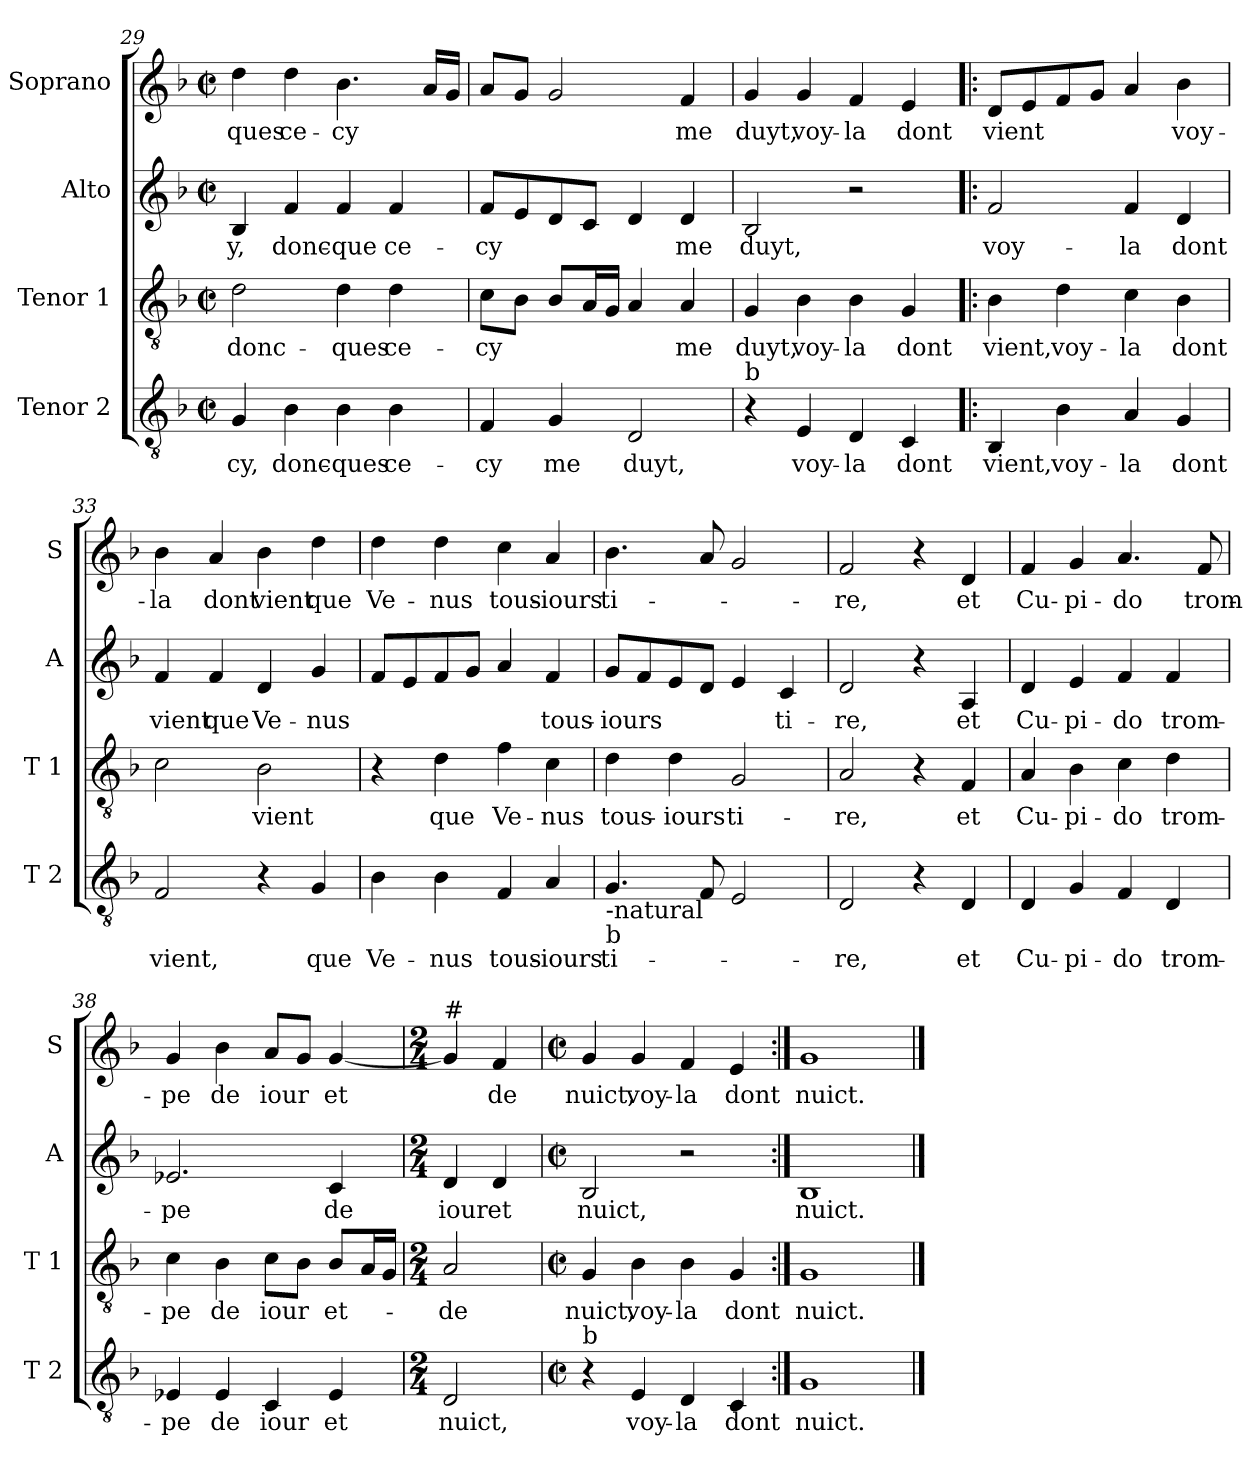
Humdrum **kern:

**kern	**text	**kern	**text	**kern	**text	**kern	**text
*part4	*part4	*part3	*part3	*part2	*part2	*part1	*part1
*staff4	*staff4	*staff3	*staff3	*staff2	*staff2	*staff1	*staff1
*I"Tenor 2	*	*I"Tenor 1	*	*I"Alto	*	*I"Soprano	*
*I'T 2	*	*I'T 1	*	*I'A	*	*I'S	*
*clefGv2	*	*clefGv2	*	*clefG2	*	*clefG2	*
*k[b-]	*	*k[b-]	*	*k[b-]	*	*k[b-]	*
*F:	*	*F:	*	*F:	*	*F:	*
*M2/2	*	*M2/2	*	*M2/2	*	*M2/2	*
*met(c|)	*	*met(c|)	*	*met(c|)	*	*met(c|)	*
=29	=29	=29	=29	=29	=29	=29	=29
!	!LO:LY:b	!	!LO:LY:b	!	!LO:LY:b	!	!LO:LY:b
4G/	-cy,	2d\	donc-	4B-/	-y,	4dd\	-ques
!	!LO:LY:b	!	!	!	!LO:LY:b	!	!LO:LY:b
4B-\	donc-	.	.	4f/	donc-	4dd\	ce-
!	!LO:LY:b	!	!LO:LY:b	!	!LO:LY:b	!	!LO:LY:b
4B-\	-ques	4d\	-ques	4f/	-que	4.b-\	-cy
!	!LO:LY:b	!	!LO:LY:b	!	!LO:LY:b	!	!
4B-\	ce-	4d\	ce-	4f/	ce-	.	.
.	.	.	.	.	.	16a/LL	.
.	.	.	.	.	.	16g/JJ	.
=30	=30	=30	=30	=30	=30	=30	=30
!	!LO:LY:b	!	!LO:LY:b	!	!LO:LY:b	!	!
4F/	-cy	8c\L	-cy	8f/L	-cy	8a/L	.
.	.	8B-\J	.	8e/	.	8g/J	.
!	!LO:LY:b	!	!	!	!	!	!
4G/	me	8B-/L	.	8d/	.	2g/	.
.	.	16A/L	.	8c/J	.	.	.
.	.	16G/JJ	.	.	.	.	.
!	!LO:LY:b	!	!	!	!	!	!
2D/	duyt,	4A/	.	4d/	.	.	.
!	!	!	!LO:LY:b	!	!LO:LY:b	!	!LO:LY:b
.	.	4A/	me	4d/	me	4f/	me
!!LO:LB:g=z
=31	=31	=31	=31	=31	=31	=31	=31
!LO:TX:a:t=b	!	!	!	!	!	!	!
!	!	!	!LO:LY:b	!	!LO:LY:b	!	!LO:LY:b
4r	.	4G/	duyt,	2B-/	duyt,	4g/	duyt,
!	!LO:LY:b	!	!LO:LY:b	!	!	!	!LO:LY:b
4E/	voy-	4B-\	voy-	.	.	4g/	voy-
!	!LO:LY:b	!	!LO:LY:b	!	!	!	!LO:LY:b
4D/	-la	4B-\	-la	2r	.	4f/	-la
!	!LO:LY:b	!	!LO:LY:b	!	!	!	!LO:LY:b
4C/	dont	4G/	dont	.	.	4e/	dont
=32!|:	=32!|:	=32!|:	=32!|:	=32!|:	=32!|:	=32!|:	=32!|:
!	!LO:LY:b	!	!LO:LY:b	!	!LO:LY:b	!	!LO:LY:b
4BB-/	vient,	4B-\	vient,	2f/	voy-	8d/L	vient
.	.	.	.	.	.	8e/	.
!	!LO:LY:b	!	!LO:LY:b	!	!	!	!
4B-\	voy-	4d\	voy-	.	.	8f/	.
.	.	.	.	.	.	8g/J	.
!	!LO:LY:b	!	!LO:LY:b	!	!LO:LY:b	!	!
4A/	-la	4c\	-la	4f/	-la	4a/	.
!	!LO:LY:b	!	!LO:LY:b	!	!LO:LY:b	!	!LO:LY:b
4G/	dont	4B-\	dont	4d/	dont	4b-\	voy-
=33	=33	=33	=33	=33	=33	=33	=33
!	!LO:LY:b	!	!	!	!LO:LY:b	!	!LO:LY:b
2F/	vient,	2c\	.	4f/	vient	4b-\	-la
!	!	!	!	!	!LO:LY:b	!	!LO:LY:b
.	.	.	.	4f/	que	4a/	dont
!	!	!	!LO:LY:b	!	!LO:LY:b	!	!LO:LY:b
4r	.	2B-\	vient	4d/	Ve-	4b-\	vient
!	!LO:LY:b	!	!	!	!LO:LY:b	!	!LO:LY:b
4G/	que	.	.	4g/	-nus	4dd\	que
=34	=34	=34	=34	=34	=34	=34	=34
!	!LO:LY:b	!	!	!	!	!	!LO:LY:b
4B-\	Ve-	4r	.	8f/L	.	4dd\	Ve-
.	.	.	.	8e/	.	.	.
!	!LO:LY:b	!	!LO:LY:b	!	!	!	!LO:LY:b
4B-\	-nus	4d\	que	8f/	.	4dd\	-nus
.	.	.	.	8g/J	.	.	.
!	!LO:LY:b	!	!LO:LY:b	!	!	!	!LO:LY:b
4F/	tous-	4f\	Ve-	4a/	.	4cc\	tous-
!	!LO:LY:b	!	!LO:LY:b	!	!LO:LY:b	!	!LO:LY:b
4A/	-iours	4c\	-nus	4f/	tous-	4a/	-iours
=35	=35	=35	=35	=35	=35	=35	=35
!LO:TX:b:t=-natural	!	!	!	!	!	!	!
!LO:TX:b:t=b	!	!	!	!	!	!	!
!	!LO:LY:b	!	!LO:LY:b	!	!LO:LY:b	!	!LO:LY:b
4.G/	ti-	4d\	tous-	8g/L	-iours	4.b-\	ti-
.	.	.	.	8f/	.	.	.
!	!	!	!LO:LY:b	!	!	!	!
.	.	4d\	-iours	8e/	.	.	.
8F/	.	.	.	8d/J	.	8a/	.
!	!	!	!LO:LY:b	!	!	!	!
2E/	.	2G/	ti-	4e/	.	2g/	.
!	!	!	!	!	!LO:LY:b	!	!
.	.	.	.	4c/	ti-	.	.
!!LO:LB:g=z
=36	=36	=36	=36	=36	=36	=36	=36
!	!LO:LY:b	!	!LO:LY:b	!	!LO:LY:b	!	!LO:LY:b
2D/	-re,	2A/	-re,	2d/	-re,	2f/	-re,
4r	.	4r	.	4r	.	4r	.
!	!LO:LY:b	!	!LO:LY:b	!	!LO:LY:b	!	!LO:LY:b
4D/	et	4F/	et	4A/	et	4d/	et
=37	=37	=37	=37	=37	=37	=37	=37
!	!LO:LY:b	!	!LO:LY:b	!	!LO:LY:b	!	!LO:LY:b
4D/	Cu-	4A/	Cu-	4d/	Cu-	4f/	Cu-
!	!LO:LY:b	!	!LO:LY:b	!	!LO:LY:b	!	!LO:LY:b
4G/	-pi-	4B-\	-pi-	4e/	-pi-	4g/	-pi-
!	!LO:LY:b	!	!LO:LY:b	!	!LO:LY:b	!	!LO:LY:b
4F/	-do	4c\	-do	4f/	-do	4.a/	-do
!	!LO:LY:b	!	!LO:LY:b	!	!LO:LY:b	!	!
4D/	trom-	4d\	trom-	4f/	trom-	.	.
!	!	!	!	!	!	!	!LO:LY:b
.	.	.	.	.	.	8f/	trom-
=38	=38	=38	=38	=38	=38	=38	=38
!	!LO:LY:b	!	!LO:LY:b	!	!LO:LY:b	!	!LO:LY:b
4E-X/	-pe	4c\	-pe	2.e-X/	-pe	4g/	-pe
!	!LO:LY:b	!	!LO:LY:b	!	!	!	!LO:LY:b
4E-/	de	4B-\	de	.	.	4b-\	de
!	!LO:LY:b	!	!LO:LY:b	!	!	!	!LO:LY:b
4C/	iour	8c\L	iour	.	.	8a/L	iour
.	.	8B-\J	.	.	.	8g/J	.
!	!LO:LY:b	!	!LO:LY:b	!	!LO:LY:b	!	!LO:LY:b
4E-/	et	8B-/L	et-	4c/	de	[4g/	et
.	.	16A/L	.	.	.	.	.
.	.	16G/JJ	.	.	.	.	.
=39	=39	=39	=39	=39	=39	=39	=39
*M2/4	*	*M2/4	*	*M2/4	*	*M2/4	*
!	!	!	!	!	!	!LO:TX:a:t=#	!
!	!LO:LY:b	!	!LO:LY:b	!	!LO:LY:b	!	!
2D/	nuict,	2A/	-de	4d/	iour	4g/]	.
!	!	!	!	!	!LO:LY:b	!	!LO:LY:b
.	.	.	.	4d/	et	4f/	de
=40	=40	=40	=40	=40	=40	=40	=40
*M2/2	*	*M2/2	*	*M2/2	*	*M2/2	*
*met(c|)	*	*met(c|)	*	*met(c|)	*	*met(c|)	*
!LO:TX:a:t=b	!	!	!	!	!	!	!
!	!	!	!LO:LY:b	!	!LO:LY:b	!	!LO:LY:b
4r	.	4G/	nuict,	2B-/	nuict,	4g/	nuict,
!	!LO:LY:b	!	!LO:LY:b	!	!	!	!LO:LY:b
4E/	voy-	4B-\	voy-	.	.	4g/	voy-
!	!LO:LY:b	!	!LO:LY:b	!	!	!	!LO:LY:b
4D/	-la	4B-\	-la	2r	.	4f/	-la
!	!LO:LY:b	!	!LO:LY:b	!	!	!	!LO:LY:b
4C/	dont	4G/	dont	.	.	4e/	dont
=41:|!	=41:|!	=41:|!	=41:|!	=41:|!	=41:|!	=41:|!	=41:|!
!	!LO:LY:b	!	!LO:LY:b	!	!LO:LY:b	!	!LO:LY:b
1G	nuict.	1G	nuict.	1B-	nuict.	1g	nuict.
==	==	==	==	==	==	==	==
*-	*-	*-	*-	*-	*-	*-	*-
